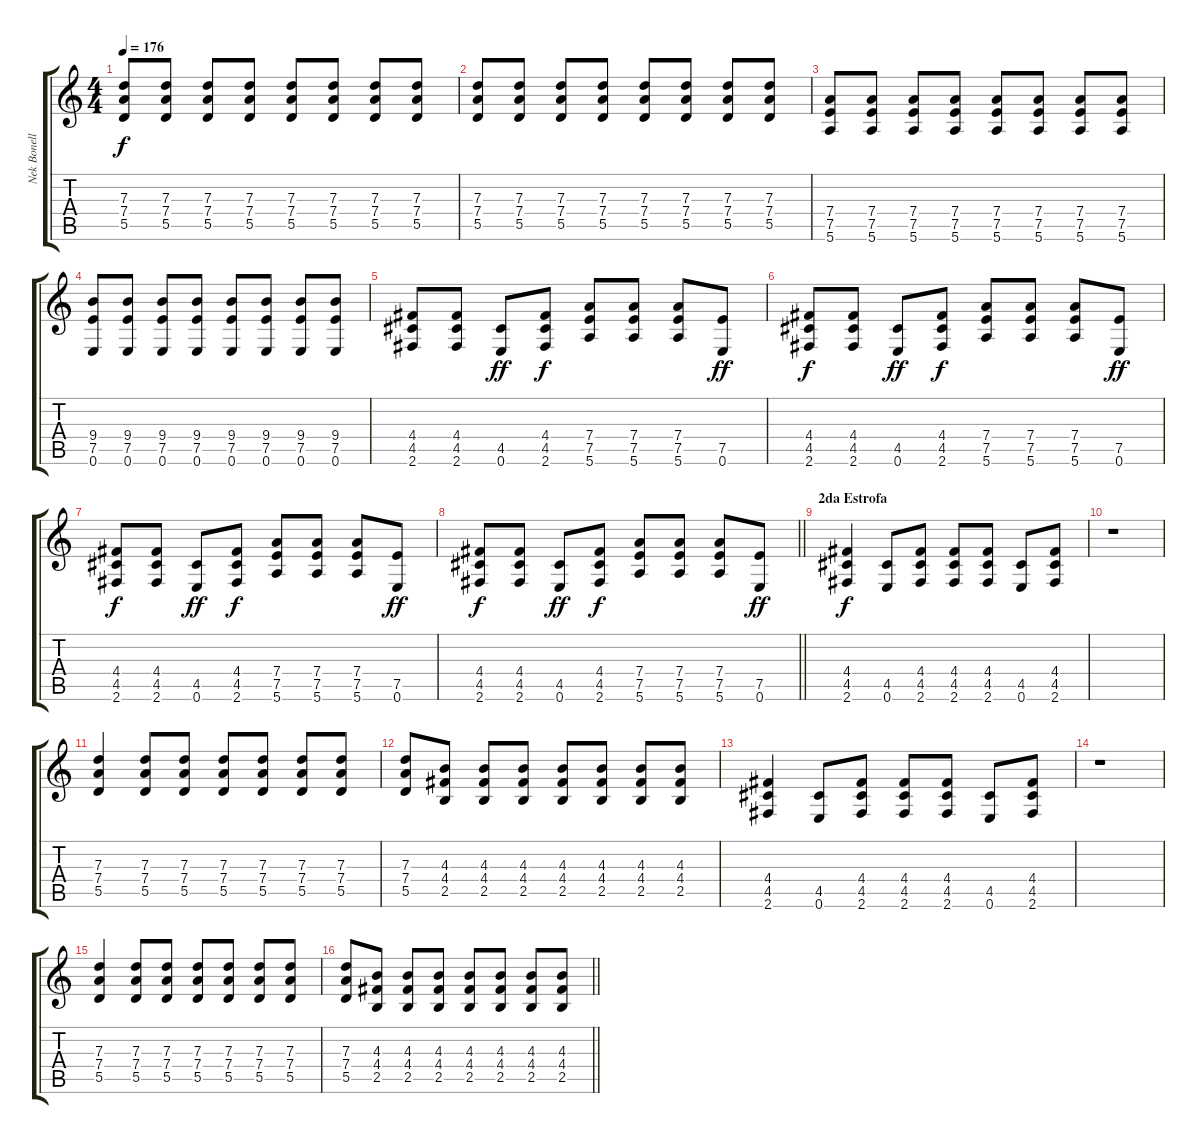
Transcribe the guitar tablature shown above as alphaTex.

\track ("Nek Bonelli" "Nek Bonell") {instrument distortionguitar}
\staff {score tabs}
\tuning (E4 B3 G3 D3 A2 E2) {hide}
\ts (4 4)
\tempo 176
\clef g2
\ks c
(7.3 7.4 5.5).8{dy f} (7.3 7.4 5.5).8 (7.3 7.4 5.5).8 (7.3 7.4 5.5).8 (7.3 7.4 5.5).8 (7.3 7.4 5.5).8 (7.3 7.4 5.5).8 (7.3 7.4 5.5).8 |
(7.3 7.4 5.5).8 (7.3 7.4 5.5).8 (7.3 7.4 5.5).8 (7.3 7.4 5.5).8 (7.3 7.4 5.5).8 (7.3 7.4 5.5).8 (7.3 7.4 5.5).8 (7.3 7.4 5.5).8 |
(7.4 7.5 5.6).8 (7.4 7.5 5.6).8 (7.4 7.5 5.6).8 (7.4 7.5 5.6).8 (7.4 7.5 5.6).8 (7.4 7.5 5.6).8 (7.4 7.5 5.6).8 (7.4 7.5 5.6).8 |
(9.4 7.5 0.6).8 (9.4 7.5 0.6).8 (9.4 7.5 0.6).8 (9.4 7.5 0.6).8 (9.4 7.5 0.6).8 (9.4 7.5 0.6).8 (9.4 7.5 0.6).8 (9.4 7.5 0.6).8 |
(4.4 4.5 2.6).8 (4.4 4.5 2.6).8 (4.5 0.6).8{dy ff} (4.4 4.5 2.6).8{dy f} (7.4 7.5 5.6).8 (7.4 7.5 5.6).8 (7.4 7.5 5.6).8 (7.5 0.6).8{dy ff} |
(4.4 4.5 2.6).8{dy f} (4.4 4.5 2.6).8 (4.5 0.6).8{dy ff} (4.4 4.5 2.6).8{dy f} (7.4 7.5 5.6).8 (7.4 7.5 5.6).8 (7.4 7.5 5.6).8 (7.5 0.6).8{dy ff} |
(4.4 4.5 2.6).8{dy f} (4.4 4.5 2.6).8 (4.5 0.6).8{dy ff} (4.4 4.5 2.6).8{dy f} (7.4 7.5 5.6).8 (7.4 7.5 5.6).8 (7.4 7.5 5.6).8 (7.5 0.6).8{dy ff} |
\barLineRight lightlight
(4.4 4.5 2.6).8{dy f} (4.4 4.5 2.6).8 (4.5 0.6).8{dy ff} (4.4 4.5 2.6).8{dy f} (7.4 7.5 5.6).8 (7.4 7.5 5.6).8 (7.4 7.5 5.6).8 (7.5 0.6).8{dy ff} |
\section ("" "2da Estrofa")
(4.4 4.5 2.6).4{dy f} (4.5 0.6).8 (4.4 4.5 2.6).8 (4.4 4.5 2.6).8 (4.4 4.5 2.6).8 (4.5 0.6).8 (4.4 4.5 2.6).8 |
r.1 |
(7.3 7.4 5.5).4 (7.3 7.4 5.5).8 (7.3 7.4 5.5).8 (7.3 7.4 5.5).8 (7.3 7.4 5.5).8 (7.3 7.4 5.5).8 (7.3 7.4 5.5).8 |
(7.3 7.4 5.5).8 (4.3 4.4 2.5).8 (4.3 4.4 2.5).8 (4.3 4.4 2.5).8 (4.3 4.4 2.5).8 (4.3 4.4 2.5).8 (4.3 4.4 2.5).8 (4.3 4.4 2.5).8 |
(4.4 4.5 2.6).4 (4.5 0.6).8 (4.4 4.5 2.6).8 (4.4 4.5 2.6).8 (4.4 4.5 2.6).8 (4.5 0.6).8 (4.4 4.5 2.6).8 |
r.1 |
(7.3 7.4 5.5).4 (7.3 7.4 5.5).8 (7.3 7.4 5.5).8 (7.3 7.4 5.5).8 (7.3 7.4 5.5).8 (7.3 7.4 5.5).8 (7.3 7.4 5.5).8 |
\barLineRight lightlight
(7.3 7.4 5.5).8 (4.3 4.4 2.5).8 (4.3 4.4 2.5).8 (4.3 4.4 2.5).8 (4.3 4.4 2.5).8 (4.3 4.4 2.5).8 (4.3 4.4 2.5).8 (4.3 4.4 2.5).8
